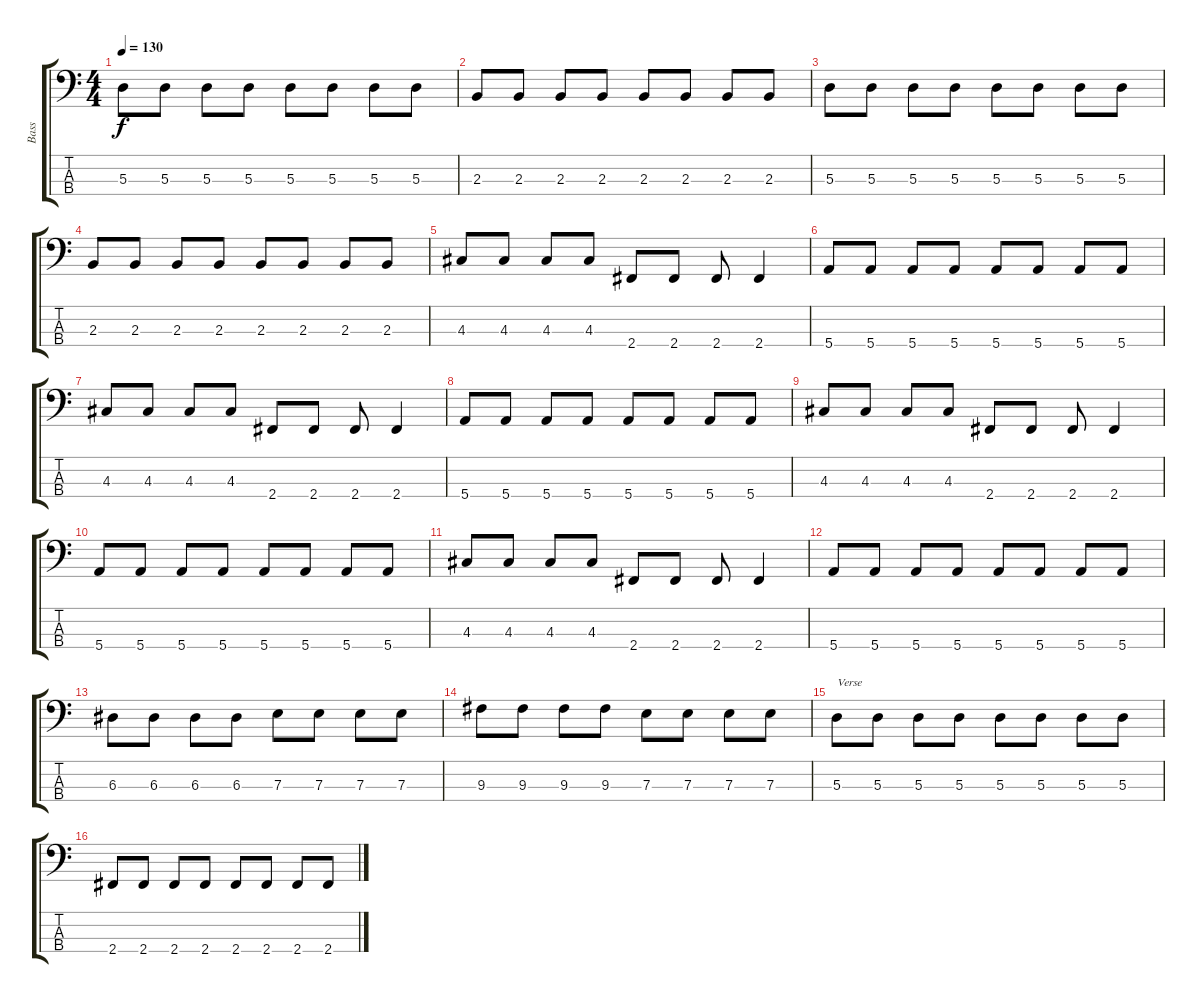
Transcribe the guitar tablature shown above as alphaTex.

\track ("Bass" "Bass") {instrument electricbasspick}
\staff {score tabs}
\tuning (G2 D2 A1 E1) {hide}
\ts (4 4)
\tempo 130
\clef f4
\ks c
5.3.8{dy f} 5.3.8 5.3.8 5.3.8 5.3.8 5.3.8 5.3.8 5.3.8 |
2.3.8 2.3.8 2.3.8 2.3.8 2.3.8 2.3.8 2.3.8 2.3.8 |
5.3.8 5.3.8 5.3.8 5.3.8 5.3.8 5.3.8 5.3.8 5.3.8 |
2.3.8 2.3.8 2.3.8 2.3.8 2.3.8 2.3.8 2.3.8 2.3.8 |
4.3.8 4.3.8 4.3.8 4.3.8 2.4.8 2.4.8 2.4.8 2.4.4 |
5.4.8 5.4.8 5.4.8 5.4.8 5.4.8 5.4.8 5.4.8 5.4.8 |
4.3.8 4.3.8 4.3.8 4.3.8 2.4.8 2.4.8 2.4.8 2.4.4 |
5.4.8 5.4.8 5.4.8 5.4.8 5.4.8 5.4.8 5.4.8 5.4.8 |
4.3.8 4.3.8 4.3.8 4.3.8 2.4.8 2.4.8 2.4.8 2.4.4 |
5.4.8 5.4.8 5.4.8 5.4.8 5.4.8 5.4.8 5.4.8 5.4.8 |
4.3.8 4.3.8 4.3.8 4.3.8 2.4.8 2.4.8 2.4.8 2.4.4 |
5.4.8 5.4.8 5.4.8 5.4.8 5.4.8 5.4.8 5.4.8 5.4.8 |
6.3.8 6.3.8 6.3.8 6.3.8 7.3.8 7.3.8 7.3.8 7.3.8 |
9.3.8 9.3.8 9.3.8 9.3.8 7.3.8 7.3.8 7.3.8 7.3.8 |
5.3.8{txt "Verse"} 5.3.8 5.3.8 5.3.8 5.3.8 5.3.8 5.3.8 5.3.8 |
2.4.8 2.4.8 2.4.8 2.4.8 2.4.8 2.4.8 2.4.8 2.4.8
